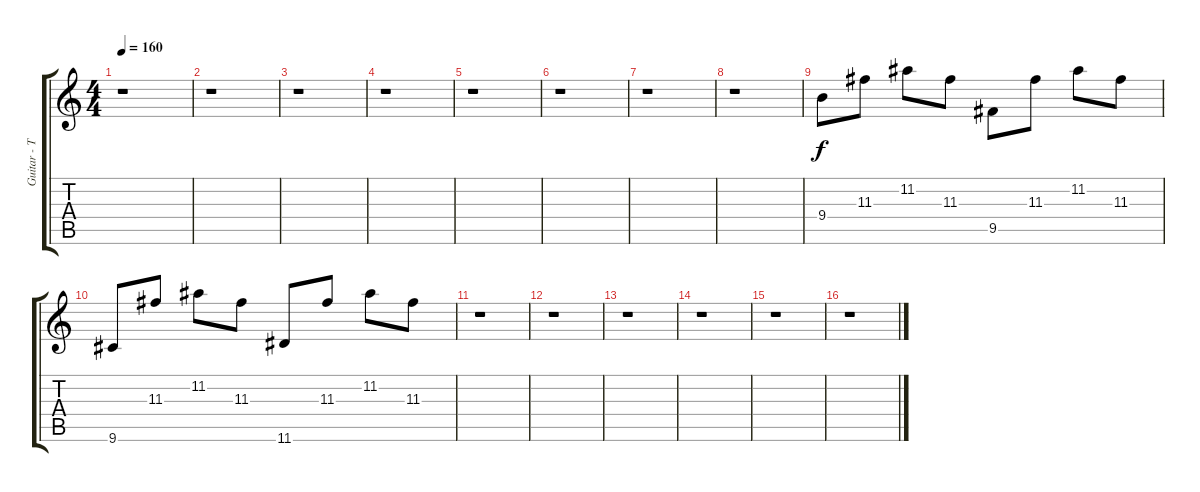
\track ("Guitar - Tom Mattew Delonge" "Guitar - T") {instrument acousticguitarsteel}
\staff {score tabs}
\tuning (E4 B3 G3 D3 A2 E2) {hide}
\ts (4 4)
\tempo 160
\clef g2
\ks c
r.1{dy f} |
r.1 |
r.1 |
r.1 |
r.1 |
r.1 |
r.1 |
r.1 |
9.4.8 11.3.8 11.2.8 11.3.8 9.5.8 11.3.8 11.2.8 11.3.8 |
9.6.8 11.3.8 11.2.8 11.3.8 11.6.8 11.3.8 11.2.8 11.3.8 |
r.1 |
r.1 |
r.1 |
r.1 |
r.1 |
r.1
